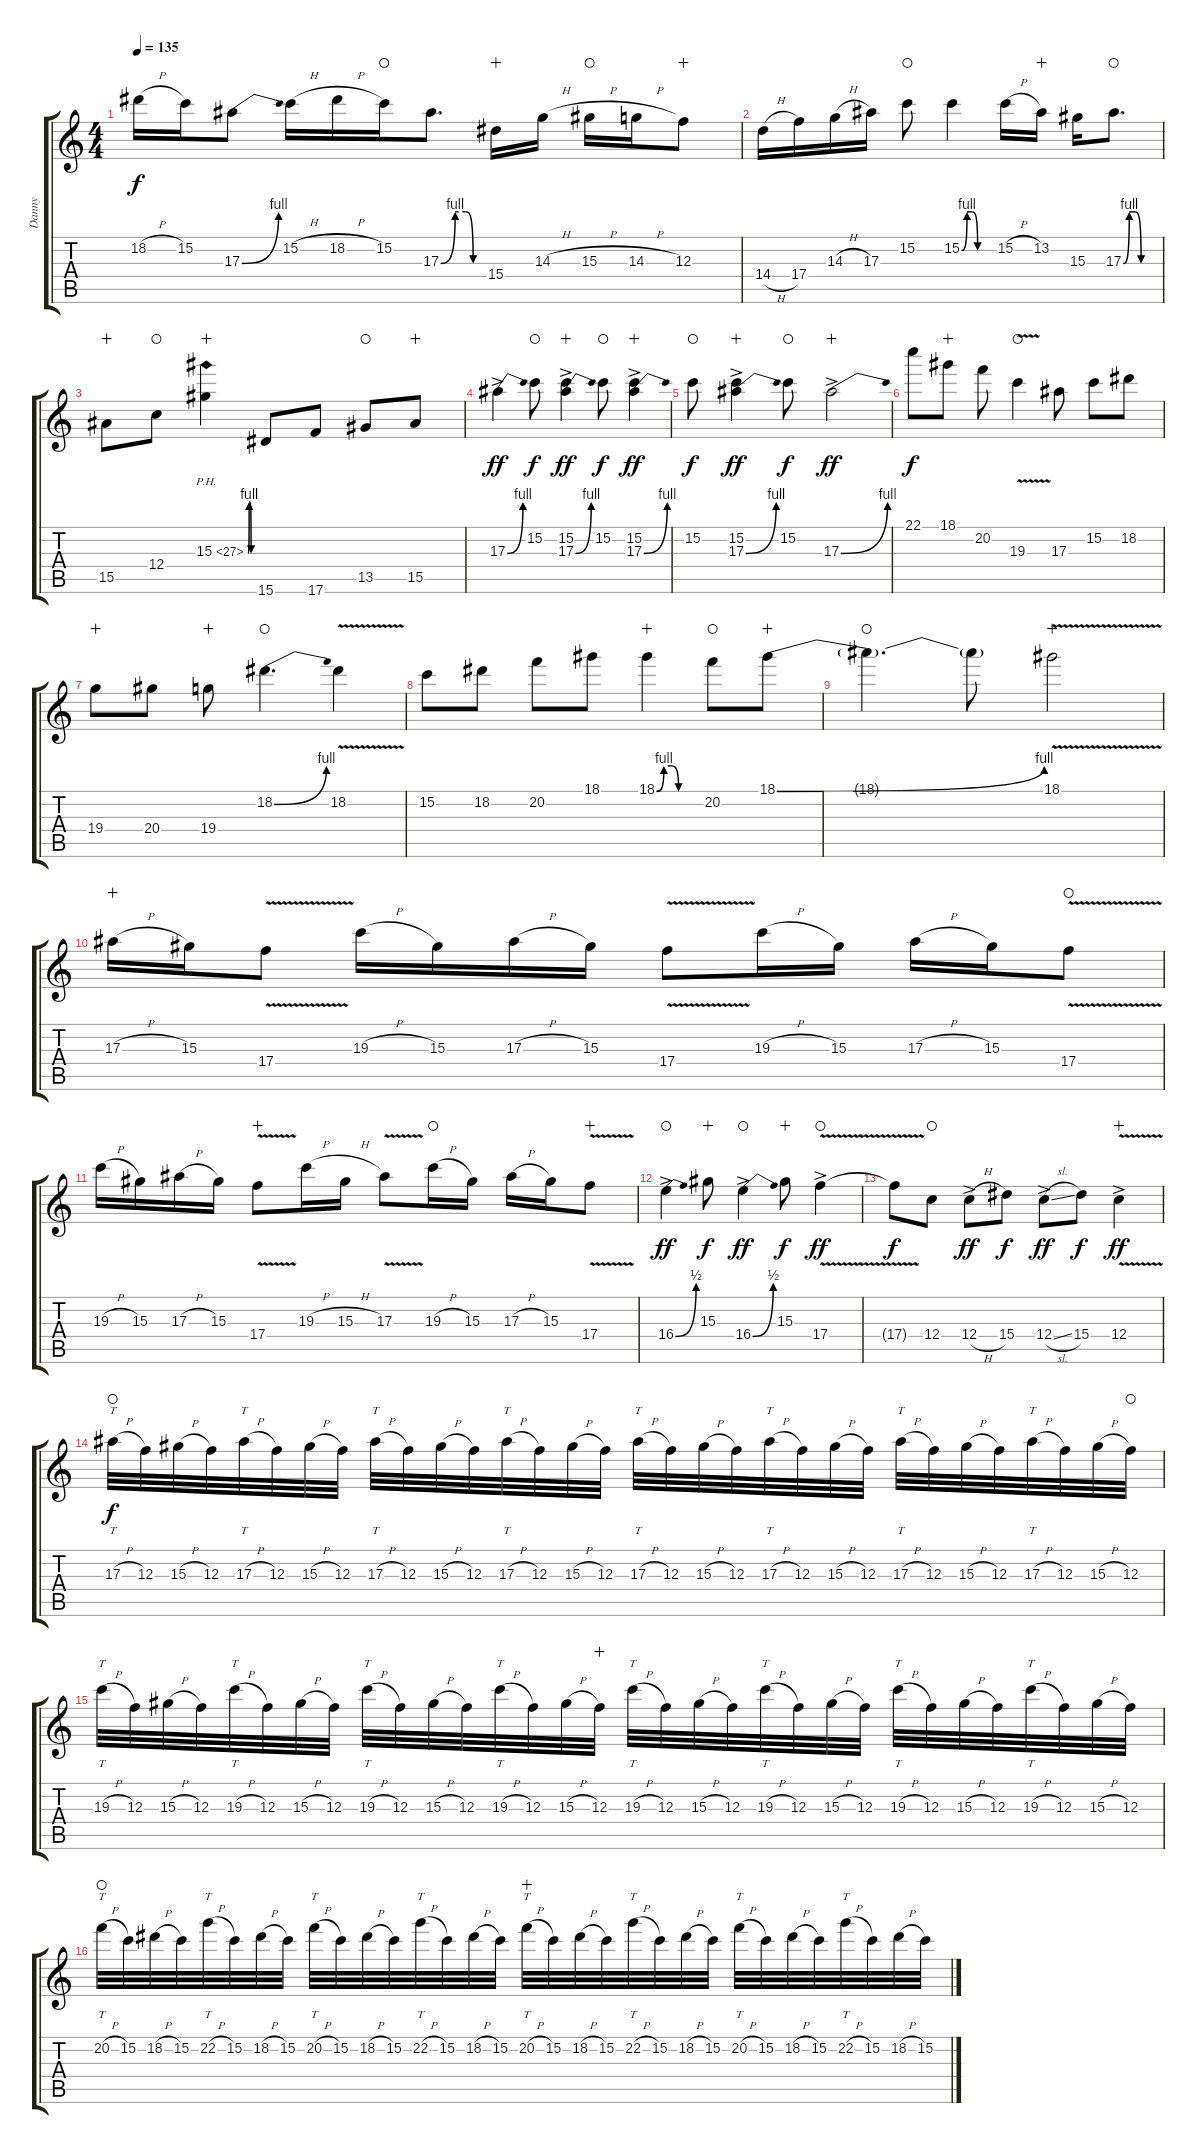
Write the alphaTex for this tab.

\track ("Danny" "Danny") {instrument distortionguitar}
\staff {score tabs}
\tuning (D4 A3 F3 C3 G2 C2) {hide}
\ts (4 4)
\tempo 135
\clef g2
\ks c
18.2{h}.16{dy f} 15.2.16 17.3{be (bend 0 0 60 4)}.8 15.2{h}.16 18.2{h}.16 15.2.16{waho} 17.3{be (custom 0 0 20 4 35 4 45 0 60 0)}.8{d} 15.4.16{wahc} 14.3{h}.16 15.3{h}.16{waho} 14.3{h}.16 12.3.8{wahc} |
14.4{h}.16 17.4.16 14.3{h}.16 17.3.16 15.2.8{waho} 15.2{be (custom 0 0 10 4 20 4 30 0 60 0)}.4 15.2{h}.16 13.2.16{wahc} 15.3.16 17.3{be (custom 0 0 10 4 20 4 30 0 60 0)}.8{d waho} |
15.5.8{wahc} 12.4.8{waho} 15.3{be (custom 0 0 10 4 20 4 30 0 60 0) ph 12}.4{wahc} 15.6.8 17.6.8 13.5.8{waho} 15.5.8{wahc} |
17.3{be (bend 0 0 60 4) ac}.4{dy ff} 15.2.8{dy f waho} (15.2 17.3{be (bend 0 0 60 4) ac}).4{dy ff wahc} 15.2.8{dy f waho} (15.2 17.3{be (bend 0 0 60 4) ac}).4{dy ff wahc} |
15.2.8{dy f waho} (15.2 17.3{be (bend 0 0 60 4) ac}).4{dy ff wahc} 15.2.8{dy f waho} 17.3{be (bend 0 0 60 4) ac}.2{dy ff wahc} |
22.1.8{dy f} 18.1.8{wahc} 20.2.8 19.3{v}.4{waho} 17.3.8 15.2.8 18.2.8 |
19.4.8{wahc} 20.4.8 19.4.8{wahc} 18.2{be (bend 0 0 60 4)}.4{d waho} 18.2{v}.4 |
15.2.8 18.2.8 20.2.8 18.1.8 18.1{be (custom 0 0 10 4 20 4 30 0 60 0)}.4{wahc} 20.2.8{waho} 18.1{be (bend 0 0 60 4)}.8{wahc} |
18.1{t}.4{d waho} 18.1{t}.8 18.1{v}.2{wahc} |
17.3{h}.16{wahc} 15.3.16 17.4{v}.8 19.3{h}.16 15.3.16 17.3{h}.16 15.3.16 17.4{v}.8 19.3{h}.16 15.3.16 17.3{h}.16 15.3.16 17.4{v}.8{waho} |
19.3{h}.16 15.3.16 17.3{h}.16 15.3.16 17.4{v}.8{wahc} 19.3{h}.16 15.3{h}.16 17.3{v}.8 19.3{h}.16{waho} 15.3.16 17.3{h}.16 15.3.16 17.4{v}.8{wahc} |
16.4{be (bend 0 0 60 2) ac}.4{dy ff waho} 15.3.8{dy f wahc} 16.4{be (bend 0 0 60 2) ac}.4{dy ff waho} 15.3.8{dy f wahc} 17.4{v ac}.4{dy ff waho} |
17.4{t}.8{dy f} 12.4.8{waho} 12.4{h ac}.8{dy ff} 15.4.8{dy f} 12.4{sl ac}.8{dy ff} 15.4.8{dy f} 12.4{v ac}.4{dy ff wahc} |
17.3{h}.32{tt dy f waho} 12.3.32 15.3{h}.32 12.3.32 17.3{h}.32{tt} 12.3.32 15.3{h}.32 12.3.32 17.3{h}.32{tt} 12.3.32 15.3{h}.32 12.3.32 17.3{h}.32{tt} 12.3.32 15.3{h}.32 12.3.32 17.3{h}.32{tt} 12.3.32 15.3{h}.32 12.3.32 17.3{h}.32{tt} 12.3.32 15.3{h}.32 12.3.32 17.3{h}.32{tt} 12.3.32 15.3{h}.32 12.3.32 17.3{h}.32{tt} 12.3.32 15.3{h}.32 12.3.32{waho} |
19.3{h}.32{tt} 12.3.32 15.3{h}.32 12.3.32 19.3{h}.32{tt} 12.3.32 15.3{h}.32 12.3.32 19.3{h}.32{tt} 12.3.32 15.3{h}.32 12.3.32 19.3{h}.32{tt} 12.3.32 15.3{h}.32 12.3.32{wahc} 19.3{h}.32{tt} 12.3.32 15.3{h}.32 12.3.32 19.3{h}.32{tt} 12.3.32 15.3{h}.32 12.3.32 19.3{h}.32{tt} 12.3.32 15.3{h}.32 12.3.32 19.3{h}.32{tt} 12.3.32 15.3{h}.32 12.3.32 |
20.2{h}.32{tt waho} 15.2.32 18.2{h}.32 15.2.32 22.2{h}.32{tt} 15.2.32 18.2{h}.32 15.2.32 20.2{h}.32{tt} 15.2.32 18.2{h}.32 15.2.32 22.2{h}.32{tt} 15.2.32 18.2{h}.32 15.2.32 20.2{h}.32{tt wahc} 15.2.32 18.2{h}.32 15.2.32 22.2{h}.32{tt} 15.2.32 18.2{h}.32 15.2.32 20.2{h}.32{tt} 15.2.32 18.2{h}.32 15.2.32 22.2{h}.32{tt} 15.2.32 18.2{h}.32 15.2.32
